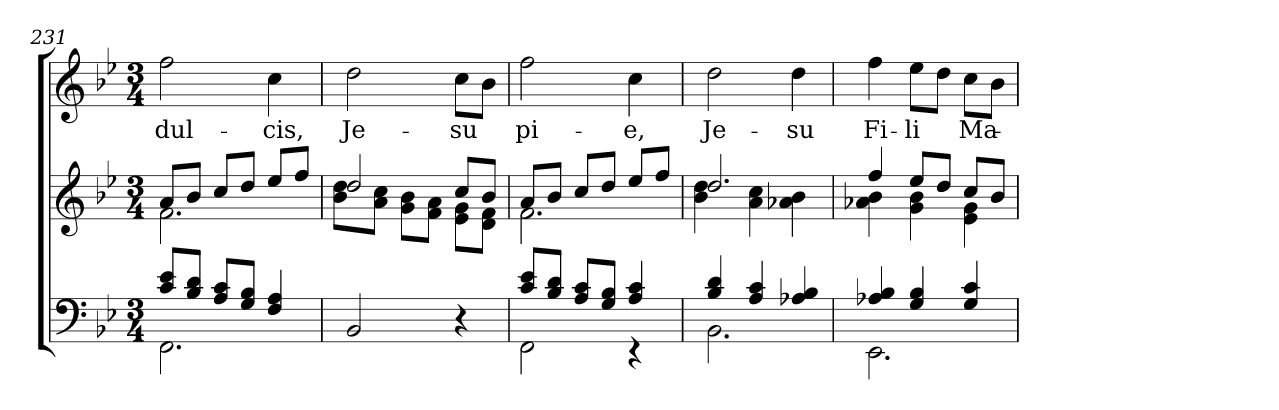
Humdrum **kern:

**kern	**kern	**kern	**text
*part2	*part2	*part1	*part1
*staff3	*staff2	*staff1	*staff1
*clefF4	*clefG2	*clefG2	*
*	*	*ITrd7c12	*
*k[b-e-]	*k[b-e-]	*k[b-e-]	*
*B-:	*B-:	*B-:	*
*M3/4	*M3/4	*M3/4	*
=231	=231	=231	=231
*^	*^	*	*
!	!	!	!	!	!LO:LY:b
8c/ 8e-/L	2.FF\	8a/L	2.f\	2f\	dul-
8B-/ 8d/J	.	8b-/J	.	.	.
8A/ 8c/L	.	8cc/L	.	.	.
8G/ 8B-/J	.	8dd/J	.	.	.
!	!	!	!	!	!LO:LY:b
4F/ 4A/	.	8ee-/L	.	4c\	-cis,
.	.	8ff/J	.	.	.
*v	*v	*	*	*	*
=232	=232	=232	=232	=232
!	!	!	!	!LO:LY:b
2BB-/	2dd/	8b-\ 8dd\L	2d\	Je-
.	.	8a\ 8cc\J	.	.
.	.	8g\ 8b-\L	.	.
.	.	8f\ 8a\J	.	.
!	!	!	!	!LO:LY:b
4r	8cc/L	8e-\ 8g\L	8c\L	-su
.	8b-/J	8d\ 8f\J	8B-\J	.
=233	=233	=233	=233	=233
*^	*	*	*	*
!	!	!	!	!	!LO:LY:b
8c/ 8e-/L	2FF\	8a/L	2.f\	2f\	pi-
8B-/ 8d/J	.	8b-/J	.	.	.
8A/ 8c/L	.	8cc/L	.	.	.
8G/ 8B-/J	.	8dd/J	.	.	.
!	!	!	!	!	!LO:LY:b
4A/ 4c/	4rEE	8ee-/L	.	4c\	-e,
.	.	8ff/J	.	.	.
=234	=234	=234	=234	=234	=234
!	!	!	!	!	!LO:LY:b
4B-/ 4d/	2.BB-\	2.dd/	4b-\ 4dd\	2d\	Je-
4A/ 4c/	.	.	4a\ 4cc\	.	.
!	!	!	!	!	!LO:LY:b
4A-X/ 4B-/	.	.	4a-X\ 4b-\	4d\	-su
!!LO:LB:g=z
=235	=235	=235	=235	=235	=235
!	!	!	!	!	!LO:LY:b
4A-X/ 4B-/	2.EE-\	4ff/	4a-X\ 4b-\	4f\	Fi-
!	!	!	!	!	!LO:LY:b
4G/ 4B-/	.	8ee-/L	4g\ 4b-\	8e-\L	-li
.	.	8dd/J	.	8d\J	.
!	!	!	!	!	!LO:LY:b
4G/ 4c/	.	8cc/L	4e-\ 4g\	8c\L	Ma-
.	.	8b-/J	.	8B-\J	.
*v	*v	*	*	*	*
*	*v	*v	*	*
=	=	=	=
*-	*-	*-	*-
